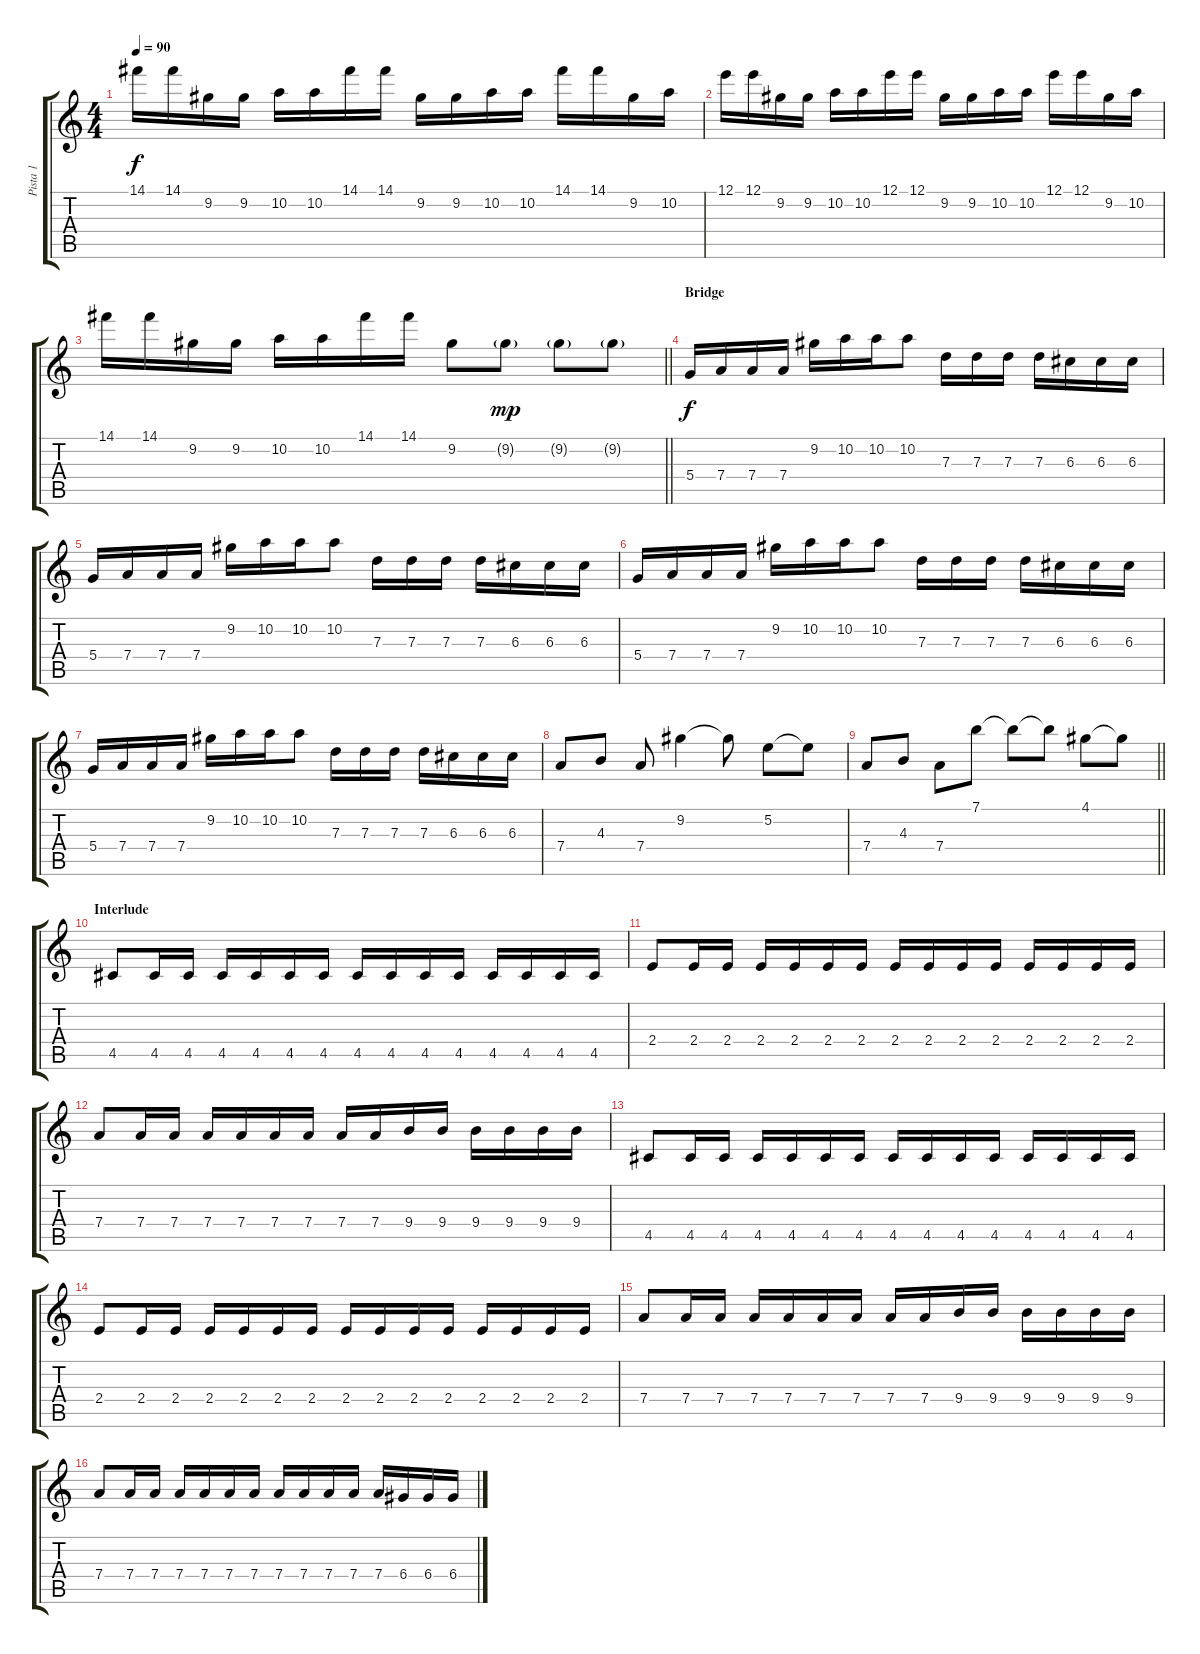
\track ("Pista 1" "Pista 1") {instrument overdrivenguitar}
\staff {score tabs}
\tuning (E4 B3 G3 D3 A2 D2) {hide}
\ts (4 4)
\tempo 90
\clef g2
\ks c
14.1.16{dy f} 14.1.16 9.2.16 9.2.16 10.2.16 10.2.16 14.1.16 14.1.16 9.2.16 9.2.16 10.2.16 10.2.16 14.1.16 14.1.16 9.2.16 10.2.16 |
12.1.16 12.1.16 9.2.16 9.2.16 10.2.16 10.2.16 12.1.16 12.1.16 9.2.16 9.2.16 10.2.16 10.2.16 12.1.16 12.1.16 9.2.16 10.2.16 |
\barLineRight lightlight
14.1.16 14.1.16 9.2.16 9.2.16 10.2.16 10.2.16 14.1.16 14.1.16 9.2.8 9.2{g}.8{dy mp} 9.2{g}.8 9.2{g}.8 |
\section ("" "Bridge")
5.4.16{dy f} 7.4.16 7.4.16 7.4.16 9.2.16 10.2.16 10.2.16 10.2.8 7.3.16 7.3.16 7.3.16 7.3.16 6.3.16 6.3.16 6.3.16 |
5.4.16 7.4.16 7.4.16 7.4.16 9.2.16 10.2.16 10.2.16 10.2.8 7.3.16 7.3.16 7.3.16 7.3.16 6.3.16 6.3.16 6.3.16 |
5.4.16 7.4.16 7.4.16 7.4.16 9.2.16 10.2.16 10.2.16 10.2.8 7.3.16 7.3.16 7.3.16 7.3.16 6.3.16 6.3.16 6.3.16 |
5.4.16 7.4.16 7.4.16 7.4.16 9.2.16 10.2.16 10.2.16 10.2.8 7.3.16 7.3.16 7.3.16 7.3.16 6.3.16 6.3.16 6.3.16 |
7.4.8 4.3.8 7.4.8 9.2.4 9.2{t}.8 5.2.8 5.2{t}.8 |
\barLineRight lightlight
7.4.8 4.3.8 7.4.8 7.1.8 7.1{t}.8 7.1{t}.8 4.1.8 4.1{t}.8 |
\section ("" "Interlude")
4.5.8 4.5.16 4.5.16 4.5.16 4.5.16 4.5.16 4.5.16 4.5.16 4.5.16 4.5.16 4.5.16 4.5.16 4.5.16 4.5.16 4.5.16 |
2.4.8 2.4.16 2.4.16 2.4.16 2.4.16 2.4.16 2.4.16 2.4.16 2.4.16 2.4.16 2.4.16 2.4.16 2.4.16 2.4.16 2.4.16 |
7.4.8 7.4.16 7.4.16 7.4.16 7.4.16 7.4.16 7.4.16 7.4.16 7.4.16 9.4.16 9.4.16 9.4.16 9.4.16 9.4.16 9.4.16 |
4.5.8 4.5.16 4.5.16 4.5.16 4.5.16 4.5.16 4.5.16 4.5.16 4.5.16 4.5.16 4.5.16 4.5.16 4.5.16 4.5.16 4.5.16 |
2.4.8 2.4.16 2.4.16 2.4.16 2.4.16 2.4.16 2.4.16 2.4.16 2.4.16 2.4.16 2.4.16 2.4.16 2.4.16 2.4.16 2.4.16 |
7.4.8 7.4.16 7.4.16 7.4.16 7.4.16 7.4.16 7.4.16 7.4.16 7.4.16 9.4.16 9.4.16 9.4.16 9.4.16 9.4.16 9.4.16 |
7.4.8 7.4.16 7.4.16 7.4.16 7.4.16 7.4.16 7.4.16 7.4.16 7.4.16 7.4.16 7.4.16 7.4.16 6.4.16 6.4.16 6.4.16
